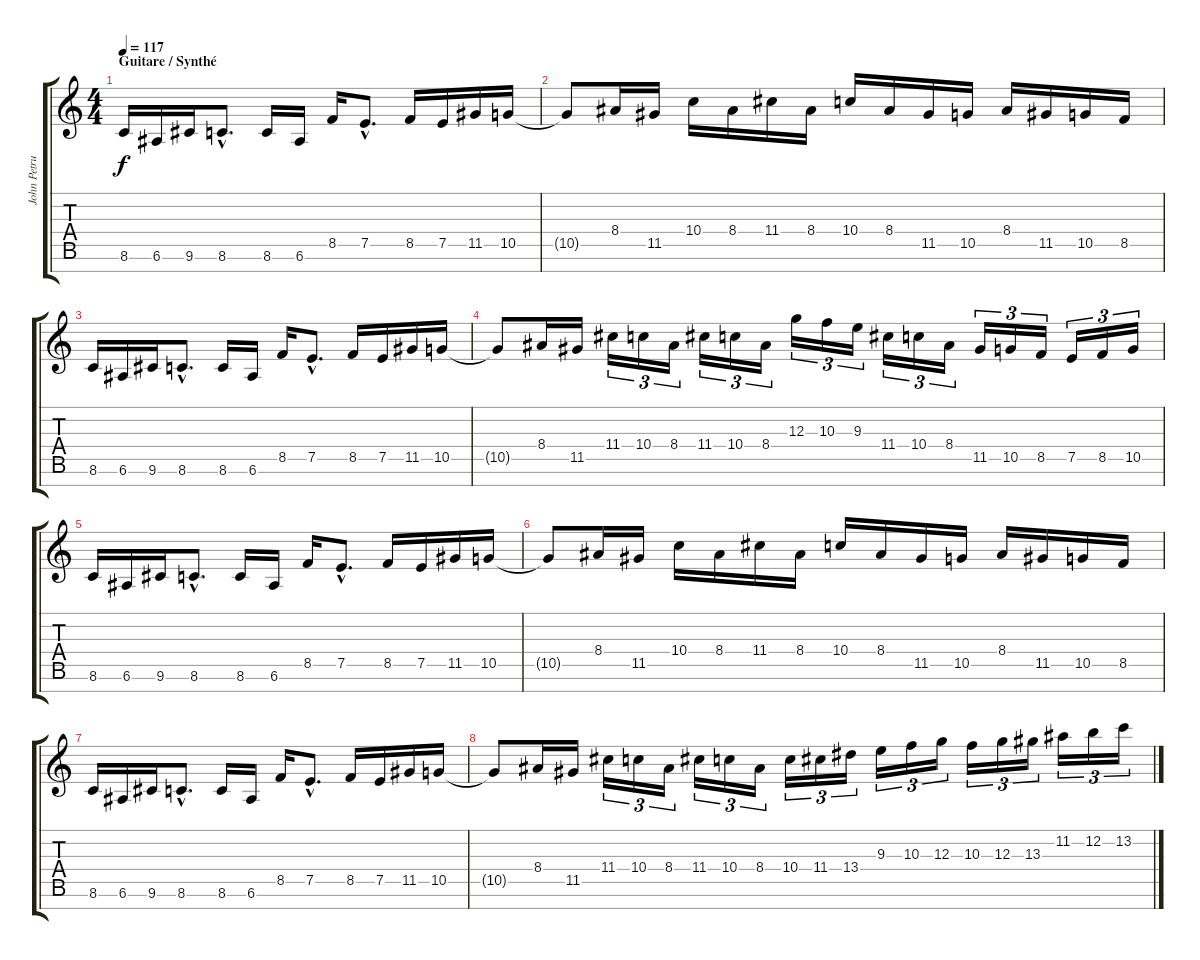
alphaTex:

\track ("John Petrucci" "John Petru") {instrument distortionguitar}
\staff {score tabs}
\tuning (E4 B3 G3 D3 A2 E2 B1) {hide}
\ts (4 4)
\section ("" "Guitare / Synthé")
\tempo 117
\clef g2
\ks c
8.6.16{dy f} 6.6.16 9.6.16 8.6{hac}.8{d} 8.6.16 6.6.16 8.5.16 7.5{hac}.8{d} 8.5.16 7.5.16 11.5.16 10.5.16 |
10.5{t}.8 8.4.16 11.5.16 10.4.16 8.4.16 11.4.16 8.4.16 10.4.16 8.4.16 11.5.16 10.5.16 8.4.16 11.5.16 10.5.16 8.5.16 |
8.6.16 6.6.16 9.6.16 8.6{hac}.8{d} 8.6.16 6.6.16 8.5.16 7.5{hac}.8{d} 8.5.16 7.5.16 11.5.16 10.5.16 |
10.5{t}.8 8.4.16 11.5.16 11.4.16{tu (3 2)} 10.4.16{tu (3 2)} 8.4.16{tu (3 2)} 11.4.16{tu (3 2)} 10.4.16{tu (3 2)} 8.4.16{tu (3 2)} 12.3.16{tu (3 2)} 10.3.16{tu (3 2)} 9.3.16{tu (3 2)} 11.4.16{tu (3 2)} 10.4.16{tu (3 2)} 8.4.16{tu (3 2)} 11.5.16{tu (3 2)} 10.5.16{tu (3 2)} 8.5.16{tu (3 2)} 7.5.16{tu (3 2)} 8.5.16{tu (3 2)} 10.5.16{tu (3 2)} |
8.6.16 6.6.16 9.6.16 8.6{hac}.8{d} 8.6.16 6.6.16 8.5.16 7.5{hac}.8{d} 8.5.16 7.5.16 11.5.16 10.5.16 |
10.5{t}.8 8.4.16 11.5.16 10.4.16 8.4.16 11.4.16 8.4.16 10.4.16 8.4.16 11.5.16 10.5.16 8.4.16 11.5.16 10.5.16 8.5.16 |
8.6.16 6.6.16 9.6.16 8.6{hac}.8{d} 8.6.16 6.6.16 8.5.16 7.5{hac}.8{d} 8.5.16 7.5.16 11.5.16 10.5.16 |
10.5{t}.8 8.4.16 11.5.16 11.4.16{tu (3 2)} 10.4.16{tu (3 2)} 8.4.16{tu (3 2)} 11.4.16{tu (3 2)} 10.4.16{tu (3 2)} 8.4.16{tu (3 2)} 10.4.16{tu (3 2)} 11.4.16{tu (3 2)} 13.4.16{tu (3 2)} 9.3.16{tu (3 2)} 10.3.16{tu (3 2)} 12.3.16{tu (3 2)} 10.3.16{tu (3 2)} 12.3.16{tu (3 2)} 13.3.16{tu (3 2)} 11.2.16{tu (3 2)} 12.2.16{tu (3 2)} 13.2.16{tu (3 2)}
